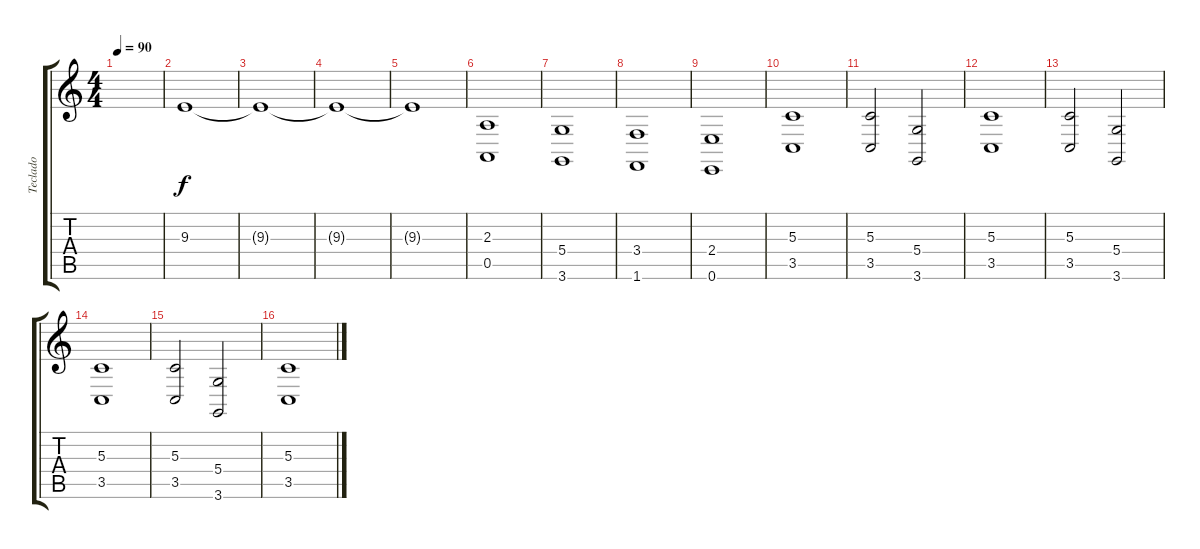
\track ("Teclado" "Teclado") {instrument stringensemble1}
\staff {score tabs}
\tuning (E4 B3 G3 D3 A2 E2) {hide}
\ts (4 4)
\tempo 90
\clef g2
\ks c
|
9.3.1 |
9.3{t}.1 |
9.3{t}.1 |
9.3{t}.1 |
(2.3 0.5).1 |
(5.4 3.6).1 |
(3.4 1.6).1 |
(2.4 0.6).1 |
(5.3 3.5).1 |
(5.3 3.5).2 (5.4 3.6).2 |
(5.3 3.5).1 |
(5.3 3.5).2 (5.4 3.6).2 |
(5.3 3.5).1 |
(5.3 3.5).2 (5.4 3.6).2 |
(5.3 3.5).1
